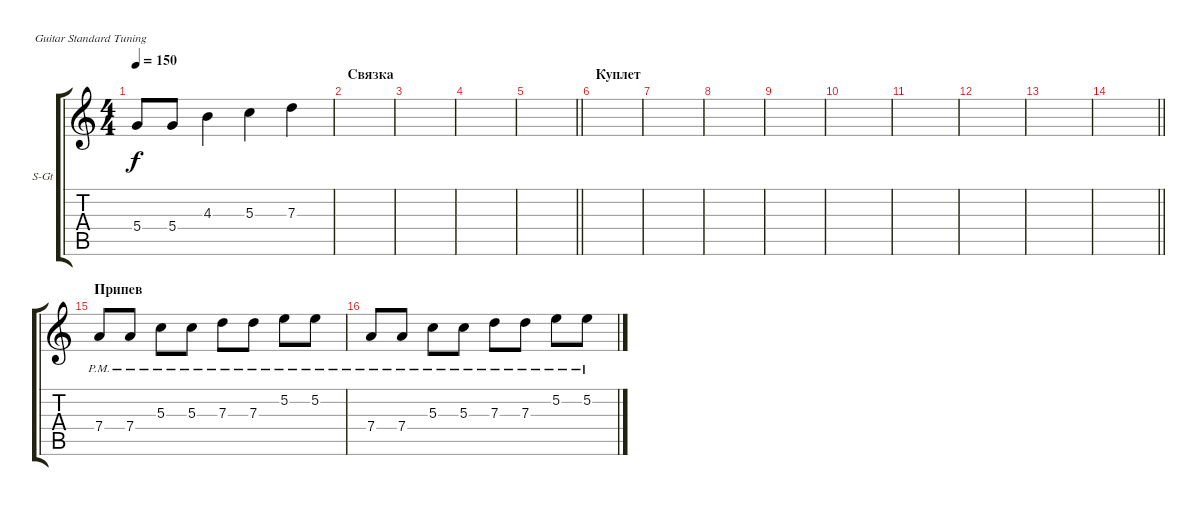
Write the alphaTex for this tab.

\bracketExtendMode groupsimilarinstruments
\firstSystemTrackNameOrientation horizontal
\otherSystemsTrackNameOrientation horizontal
\track ("Delay Effect" "S-Gt") {instrument acousticguitarsteel}
\staff {score tabs}
\tuning (E4 B3 G3 D3 A2 E2)
\ts (4 4)
\tempo 150
\clef g2
\scale
0.333333
\ks c
5.4{t}.8{dy f} 5.4.8 4.3.4 5.3.4 7.3.4 |
\section ("" "Связка")
\scale
0.333333 |
\scale
0.333333 |
\scale
0.333333 |
\scale
0.333333
\barLineRight lightlight
|
\section ("" "Куплет")
\scale
0.333333 |
\scale
0.333333 |
\scale
0.333333 |
\scale
0.333333 |
\scale
0.333333 |
\scale
0.333333 |
\scale
0.333333 |
\scale
0.333333 |
\scale
0.333333
\barLineRight lightlight
|
\section ("" "Припев")
\scale
0.333333 7.4{pm}.8 7.4{pm}.8 5.3{pm}.8 5.3{pm}.8 7.3{pm}.8 7.3{pm}.8 5.2{pm}.8 5.2{pm}.8 |
\scale
0.333333 7.4{pm}.8 7.4{pm}.8 5.3{pm}.8 5.3{pm}.8 7.3{pm}.8 7.3{pm}.8 5.2{pm}.8 5.2{pm}.8
